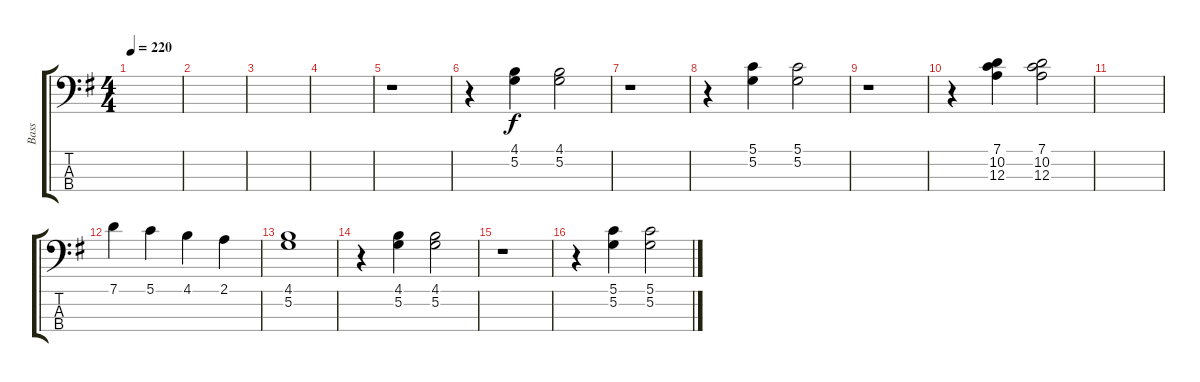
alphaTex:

\track ("Bass" "Bass") {instrument electricbassfinger}
\staff {score tabs}
\tuning (G2 D2 A1 E1) {hide}
\ts (4 4)
\tempo 220
\clef f4
\ks g
|
|
|
|
r.1 |
r.4 (4.1 5.2).4 (4.1 5.2).2 |
r.1 |
r.4 (5.1 5.2).4 (5.1 5.2).2 |
r.1 |
r.4 (7.1 10.2 12.3).4 (7.1 10.2 12.3).2 |
|
7.1.4 5.1.4 4.1.4 2.1.4 |
(4.1 5.2).1 |
r.4 (4.1 5.2).4 (4.1 5.2).2 |
r.1 |
r.4 (5.1 5.2).4 (5.1 5.2).2
